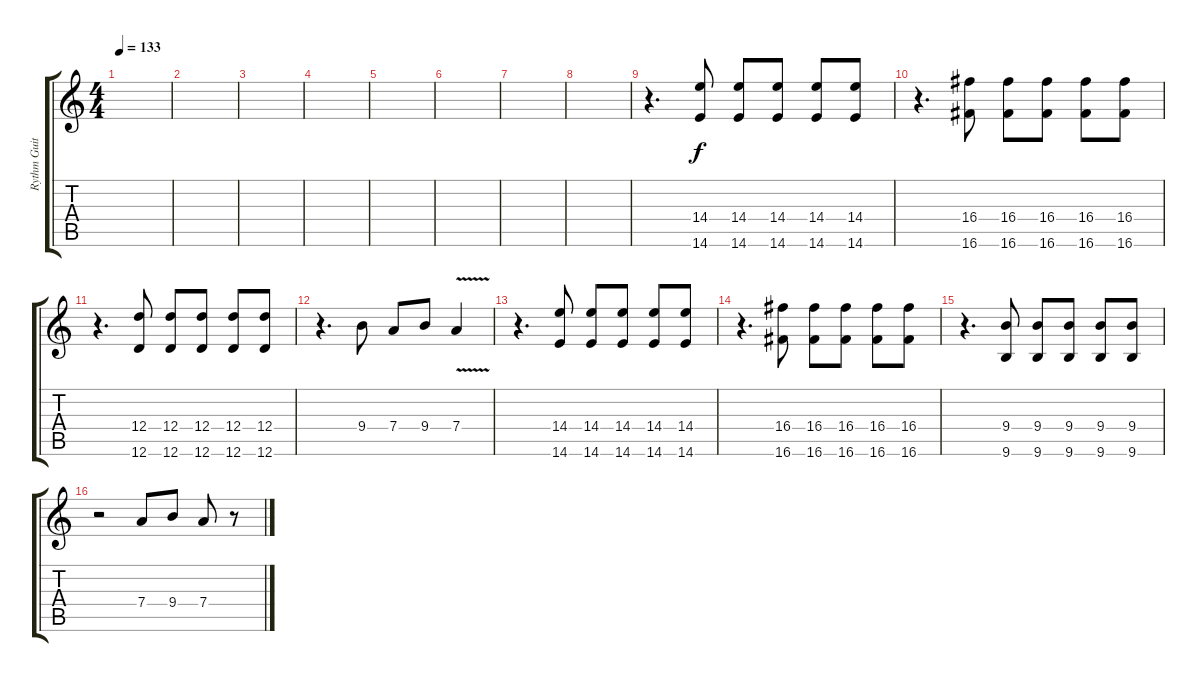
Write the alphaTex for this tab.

\track ("Rythm Guitar" "Rythm Guit") {instrument overdrivenguitar}
\staff {score tabs}
\tuning (E4 B3 G3 D3 A2 D2) {hide}
\ts (4 4)
\tempo 133
\clef g2
\ks c
|
|
|
|
|
|
|
|
r.4{d} (14.4 14.6).8 (14.4 14.6).8 (14.4 14.6).8 (14.4 14.6).8 (14.4 14.6).8 |
r.4{d} (16.4 16.6).8 (16.4 16.6).8 (16.4 16.6).8 (16.4 16.6).8 (16.4 16.6).8 |
r.4{d} (12.4 12.6).8 (12.4 12.6).8 (12.4 12.6).8 (12.4 12.6).8 (12.4 12.6).8 |
r.4{d} 9.4.8 7.4.8 9.4.8 7.4{v}.4 |
r.4{d} (14.4 14.6).8 (14.4 14.6).8 (14.4 14.6).8 (14.4 14.6).8 (14.4 14.6).8 |
r.4{d} (16.4 16.6).8 (16.4 16.6).8 (16.4 16.6).8 (16.4 16.6).8 (16.4 16.6).8 |
r.4{d} (9.4 9.6).8 (9.4 9.6).8 (9.4 9.6).8 (9.4 9.6).8 (9.4 9.6).8 |
r.2 7.4.8 9.4.8 7.4.8 r.8
